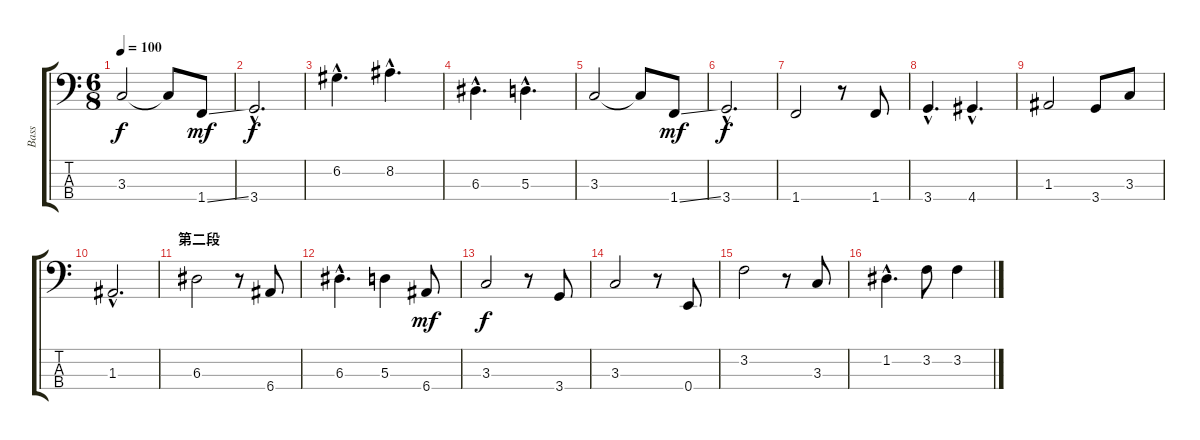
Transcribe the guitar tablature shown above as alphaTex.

\track ("Bass" "Bass") {instrument electricbassfinger}
\staff {score tabs}
\tuning (G2 D2 A1 E1) {hide}
\ts (6 8)
\tempo 100
\clef f4
\ks c
3.3.2{dy f} 3.3{t}.8 1.4{ss}.8{dy mf} |
3.4{hac}.2{d dy f} |
6.2{hac}.4{d} 8.2{hac}.4{d} |
6.3{hac}.4{d} 5.3{hac}.4{d} |
3.3.2 3.3{t}.8 1.4{ss}.8{dy mf} |
3.4{hac}.2{d dy f} |
1.4.2 r.8 1.4.8 |
3.4{hac}.4{d} 4.4{hac}.4{d} |
1.3.2 3.4.8 3.3.8 |
1.3{hac}.2{d} |
\section ("" "第二段")
6.3.2 r.8 6.4.8 |
6.3{hac}.4{d} 5.3.4 6.4.8{dy mf} |
3.3.2{dy f} r.8 3.4.8 |
3.3.2 r.8 0.4.8 |
3.2.2 r.8 3.3.8 |
1.2{hac}.4{d} 3.2.8 3.2.4
